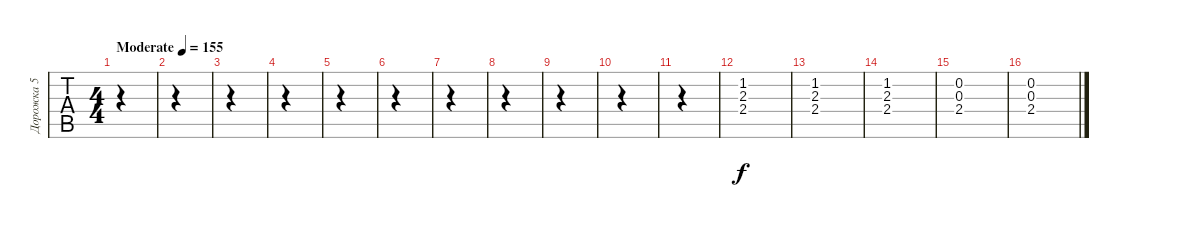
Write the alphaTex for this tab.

\track ("Дорожка 5" "Дорожка 5") {instrument acousticguitarsteel}
\staff {tabs}
\tuning (E4 B3 G3 D3 A2 E2) {hide}
\ts (4 4)
\tempo (155 "Moderate")
\clef g2
\ks c
|
|
|
|
|
|
|
|
|
|
|
(1.2 2.3 2.4).1{instrument stringensemble2} |
(1.2 2.3 2.4).1 |
(1.2 2.3 2.4).1 |
(0.2 0.3 2.4).1 |
(0.2 0.3 2.4).1
